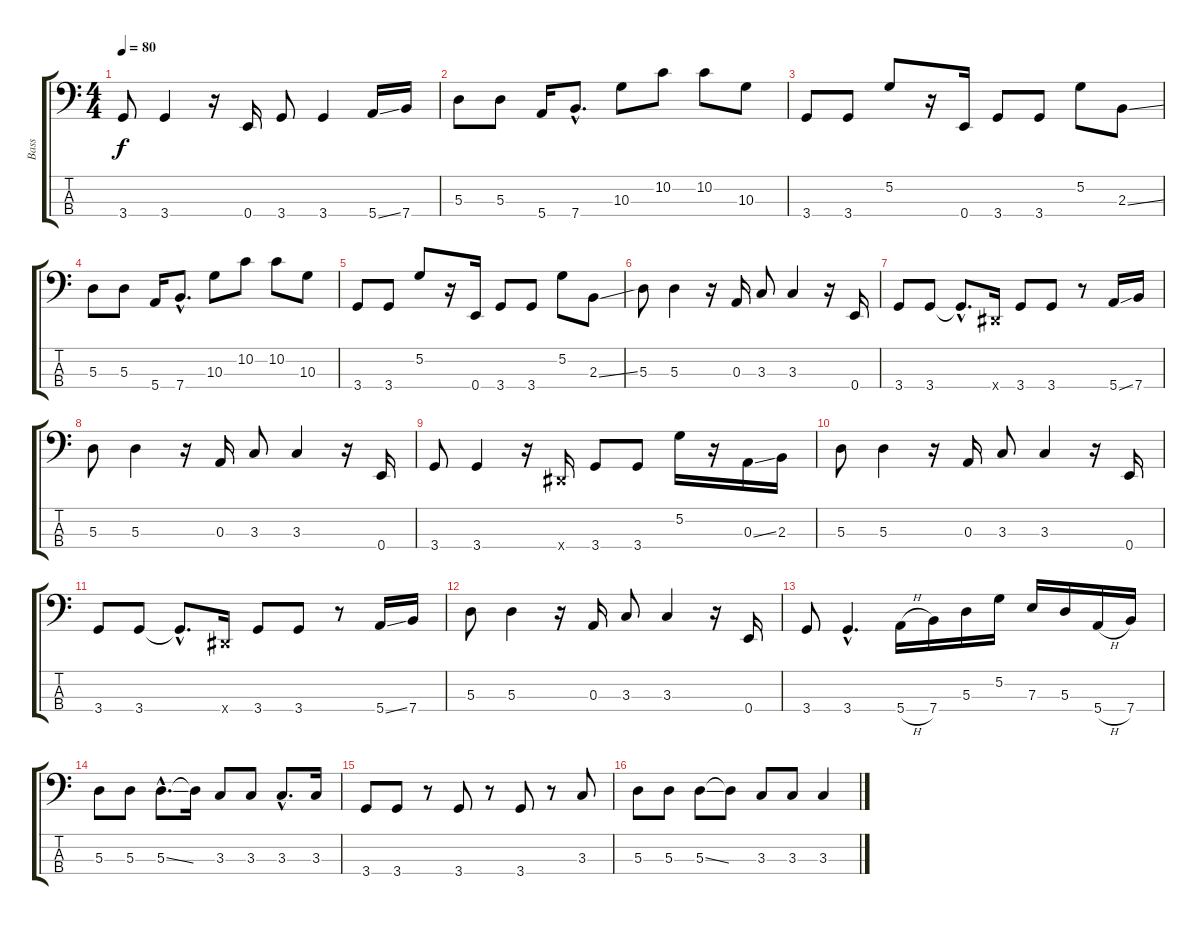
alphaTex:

\track ("Bass" "Bass") {instrument electricbassfinger}
\staff {score tabs}
\tuning (G2 D2 A1 E1) {hide}
\ts (4 4)
\tempo 80
\clef f4
\ks c
3.4.8{dy f} 3.4.4 r.16 0.4.16 3.4.8 3.4.4 5.4{ss}.16 7.4.16 |
5.3.8 5.3.8 5.4.16 7.4{hac}.8{d} 10.3.8 10.2.8 10.2.8 10.3.8 |
3.4.8 3.4.8 5.2.8 r.16 0.4.16 3.4.8 3.4.8 5.2.8 2.3{ss}.8 |
5.3.8 5.3.8 5.4.16 7.4{hac}.8{d} 10.3.8 10.2.8 10.2.8 10.3.8 |
3.4.8 3.4.8 5.2.8 r.16 0.4.16 3.4.8 3.4.8 5.2.8 2.3{ss}.8 |
5.3.8 5.3.4 r.16 0.3.16 3.3.8 3.3.4 r.16 0.4.16 |
3.4.8 3.4.8 3.4{hac t}.8{d} -1.4{x}.16 3.4.8 3.4.8 r.8 5.4{ss}.16 7.4.16 |
5.3.8 5.3.4 r.16 0.3.16 3.3.8 3.3.4 r.16 0.4.16 |
3.4.8 3.4.4 r.16 -1.4{x}.16 3.4.8 3.4.8 5.2.16 r.16 0.3{ss}.16 2.3.16 |
5.3.8 5.3.4 r.16 0.3.16 3.3.8 3.3.4 r.16 0.4.16 |
3.4.8 3.4.8 3.4{hac t}.8{d} -1.4{x}.16 3.4.8 3.4.8 r.8 5.4{ss}.16 7.4.16 |
5.3.8 5.3.4 r.16 0.3.16 3.3.8 3.3.4 r.16 0.4.16 |
3.4.8 3.4{hac}.4{d} 5.4{h}.16 7.4.16 5.3.16 5.2.16 7.3.16 5.3.16 5.4{h}.16 7.4.16 |
5.3.8 5.3.8 5.3{ss hac}.8{d} 5.3{t}.16 3.3.8 3.3.8 3.3{hac}.8{d} 3.3.16 |
3.4.8 3.4.8 r.8 3.4.8 r.8 3.4.8 r.8 3.3.8 |
5.3.8 5.3.8 5.3{ss}.8 5.3{t}.8 3.3.8 3.3.8 3.3.4
